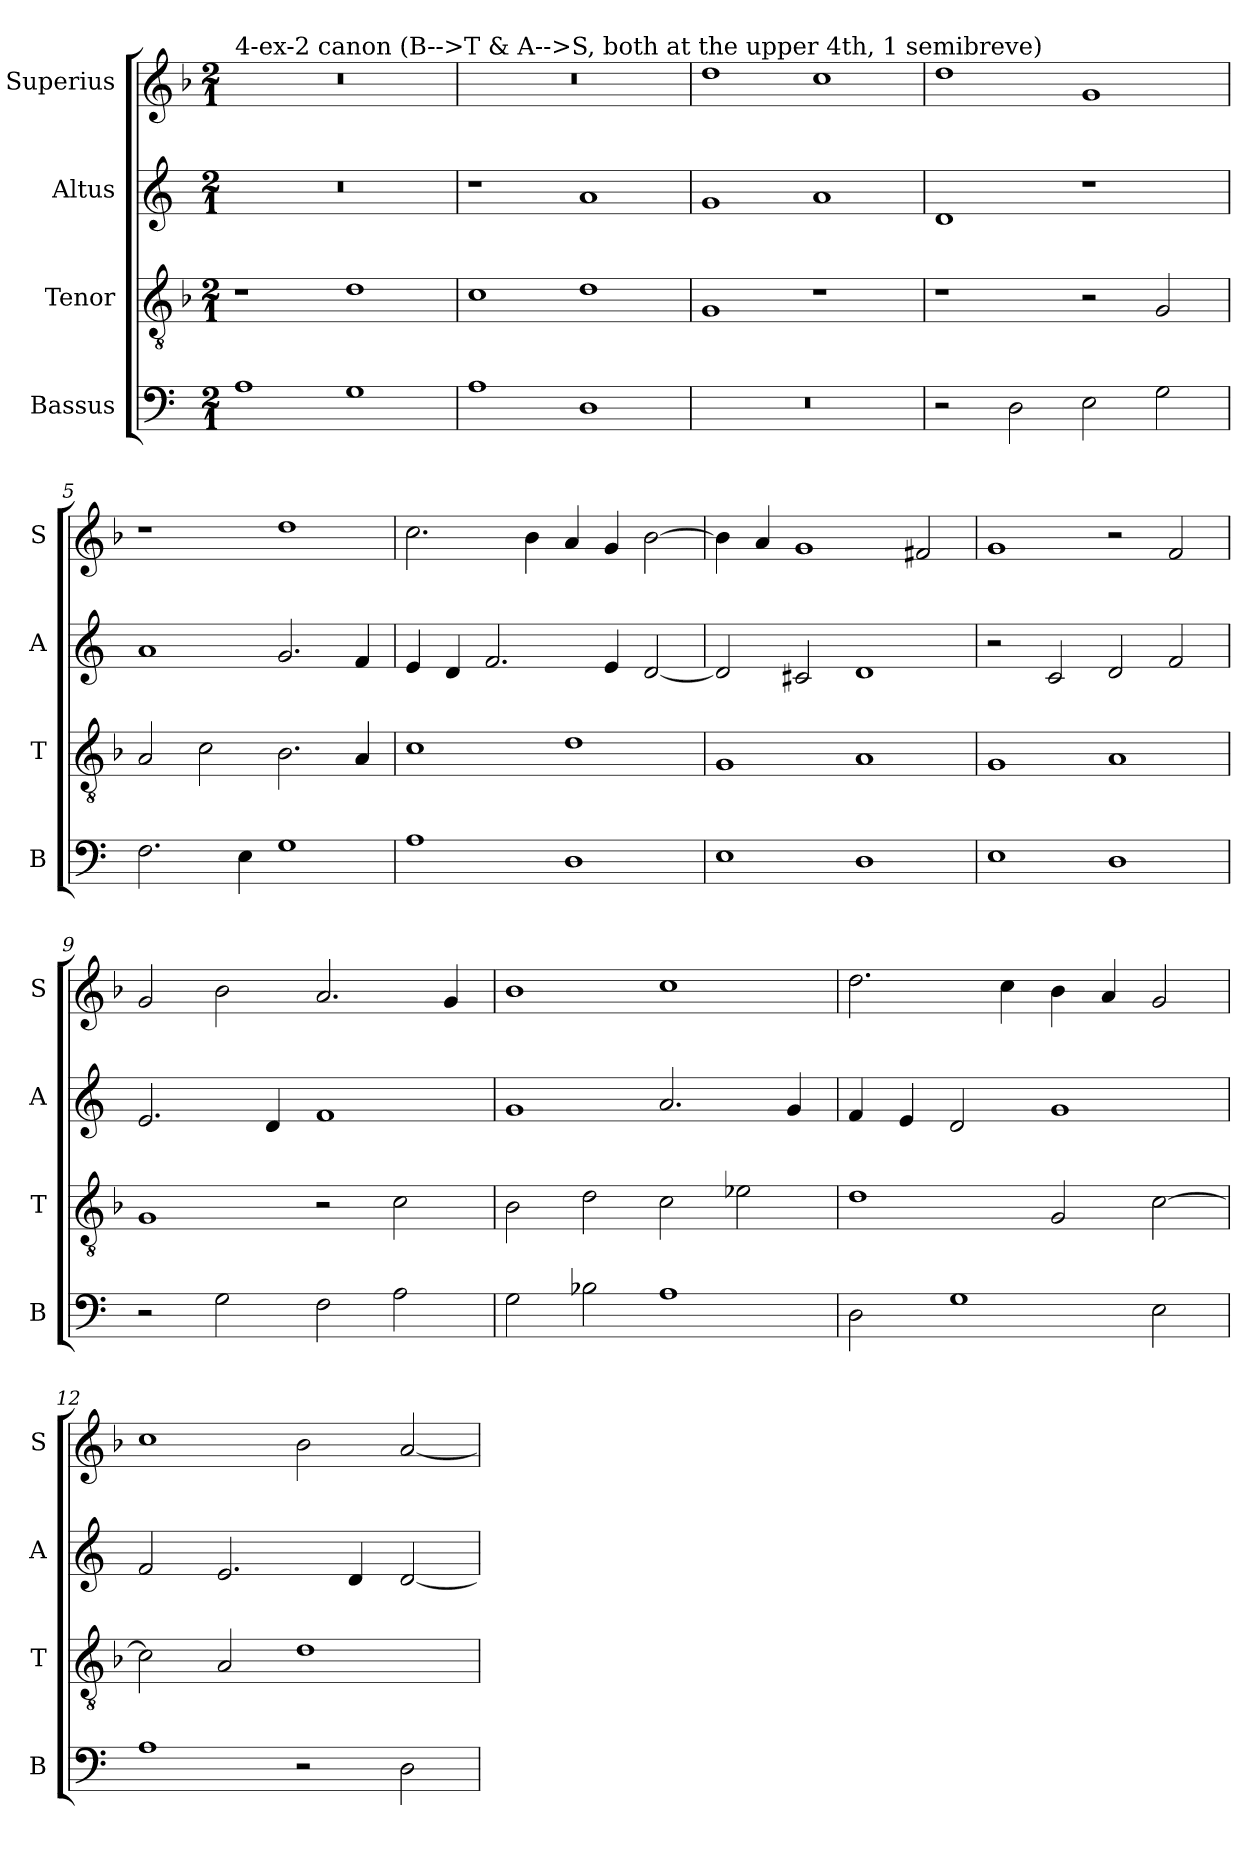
**kern	**kern	**kern	**kern
*part4	*part3	*part2	*part1
*staff4	*staff3	*staff2	*staff1
*I"Bassus	*I"Tenor	*I"Altus	*I"Superius
*I'B	*I'T	*I'A	*I'S
*clefF4	*clefGv2	*clefG2	*clefG2
*k[]	*k[b-]	*k[]	*k[b-]
*M2/1	*M2/1	*M2/1	*M2/1
=1	=1	=1	=1
!	!	!	!LO:TX:a:t=4-ex-2 canon (B-->T & A-->S, both at the upper 4th, 1 semibreve)
1A	1r	0r	0r
1G	1d	.	.
=2	=2	=2	=2
1A	1c	1r	0r
1D	1d	1a	.
=3	=3	=3	=3
0r	1G	1g	1dd
.	1r	1a	1cc
=4	=4	=4	=4
2r	1r	1d	1dd
2D\	.	.	.
2E\	2r	1r	1g
2G\	2G/	.	.
=5	=5	=5	=5
2.F\	2A/	1a	1r
.	2c\	.	.
4E\	.	.	.
1G	2.B-\	2.g/	1dd
.	4A/	4f/	.
=6	=6	=6	=6
1A	1c	4e/	2.cc\
.	.	4d/	.
.	.	2.f/	.
.	.	.	4b-\
1D	1d	.	4a/
.	.	4e/	4g/
.	.	[2d/	[2b-\
=7	=7	=7	=7
1E	1G	2d/]	4b-\]
.	.	.	4a/
.	.	2c#X/	1g
1D	1A	1d	.
.	.	.	2f#X/
=8	=8	=8	=8
1E	1G	2r	1g
.	.	2c/	.
1D	1A	2d/	2r
.	.	2f/	2f/
=9	=9	=9	=9
2r	1G	2.e/	2g/
2G\	.	.	2b-\
.	.	4d/	.
2F\	2r	1f	2.a/
2A\	2c\	.	.
.	.	.	4g/
=10	=10	=10	=10
2G\	2B-\	1g	1b-
2B-X\	2d\	.	.
1A	2c\	2.a/	1cc
.	2e-X\	.	.
.	.	4g/	.
=11	=11	=11	=11
2D\	1d	4f/	2.dd\
.	.	4e/	.
1G	.	2d/	.
.	.	.	4cc\
.	2G/	1g	4b-\
.	.	.	4a/
2E\	[2c\	.	2g/
=12	=12	=12	=12
1A	2c\]	2f/	1cc
.	2A/	2.e/	.
2r	1d	.	2b-\
.	.	4d/	.
2D\	.	[2d/	[2a/
=	=	=	=
*-	*-	*-	*-
